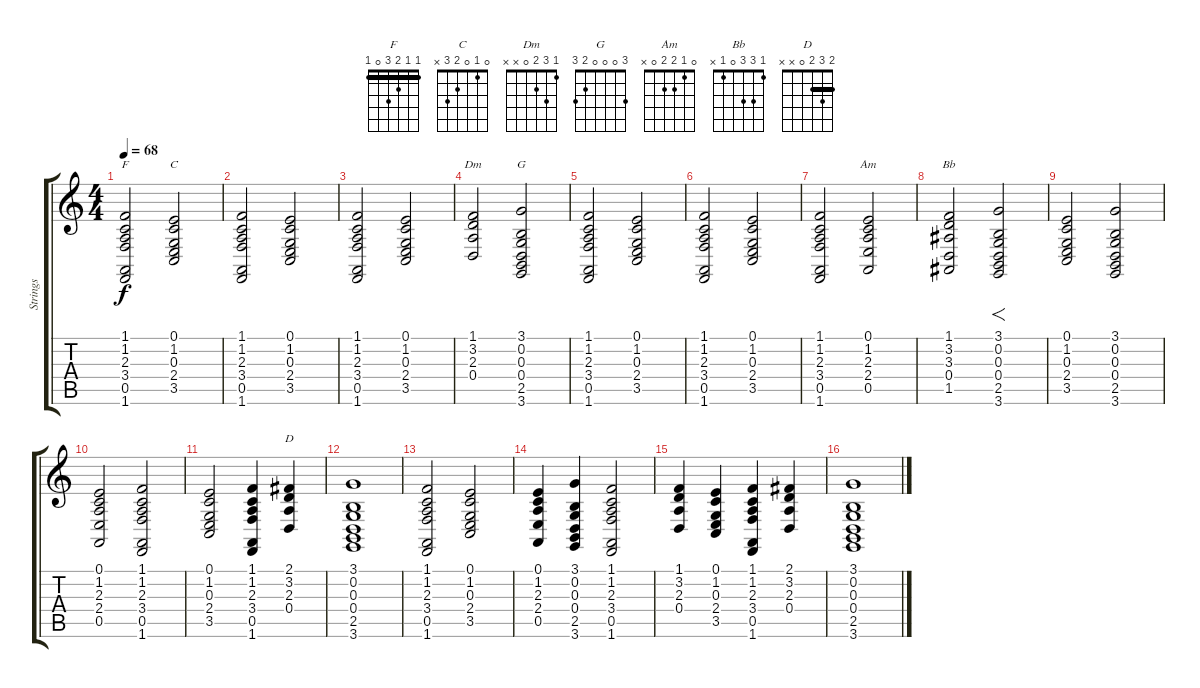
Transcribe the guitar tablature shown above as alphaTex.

\track ("Strings" "Strings") {instrument stringensemble1}
\staff {score tabs}
\tuning (E4 B3 G3 D3 A2 E2) {hide}
\chord ("F" 1 1 2 3 0 1) {barre 1}
\chord ("C" 0 1 0 2 3 x)
\chord ("Dm" 1 3 2 0 x x)
\chord ("G" 3 0 0 0 2 3)
\chord ("Am" 0 1 2 2 0 x)
\chord ("Bb" 1 3 3 0 1 x)
\chord ("D" 2 3 2 0 x x) {barre 2}
\ts (4 4)
\tempo 68
\clef g2
\ks c
(1.1 1.2 2.3 3.4 0.5 1.6).2{ch "F" dy f volume 0 instrument stringensemble1} (0.1 1.2 0.3 2.4 3.5).2{ch "C"} |
(1.1 1.2 2.3 3.4 0.5 1.6).2 (0.1 1.2 0.3 2.4 3.5).2 |
(1.1 1.2 2.3 3.4 0.5 1.6).2 (0.1 1.2 0.3 2.4 3.5).2 |
(1.1 3.2 2.3 0.4).2{ch "Dm"} (3.1 0.2 0.3 0.4 2.5 3.6).2{ch "G"} |
(1.1 1.2 2.3 3.4 0.5 1.6).2 (0.1 1.2 0.3 2.4 3.5).2 |
(1.1 1.2 2.3 3.4 0.5 1.6).2 (0.1 1.2 0.3 2.4 3.5).2 |
(1.1 1.2 2.3 3.4 0.5 1.6).2 (0.1 1.2 2.3 2.4 0.5).2{ch "Am"} |
(1.1 3.2 3.3 0.4 1.5).2{ch "Bb"} (3.1 0.2 0.3 0.4 2.5 3.6).2{f volume 10} |
(0.1 1.2 0.3 2.4 3.5).2{volume 10} (3.1 0.2 0.3 0.4 2.5 3.6).2 |
(0.1 1.2 2.3 2.4 0.5).2 (1.1 1.2 2.3 3.4 0.5 1.6).2 |
(0.1 1.2 0.3 2.4 3.5).2 (1.1 1.2 2.3 3.4 0.5 1.6).4 (2.1 3.2 2.3 0.4).4{ch "D"} |
(3.1 0.2 0.3 0.4 2.5 3.6).1 |
(1.1 1.2 2.3 3.4 0.5 1.6).2 (0.1 1.2 0.3 2.4 3.5).2 |
(0.1 1.2 2.3 2.4 0.5).4 (3.1 0.2 0.3 0.4 2.5 3.6).4 (1.1 1.2 2.3 3.4 0.5 1.6).2 |
(1.1 3.2 2.3 0.4).4 (0.1 1.2 0.3 2.4 3.5).4 (1.1 1.2 2.3 3.4 0.5 1.6).4 (2.1 3.2 2.3 0.4).4 |
(3.1 0.2 0.3 0.4 2.5 3.6).1
